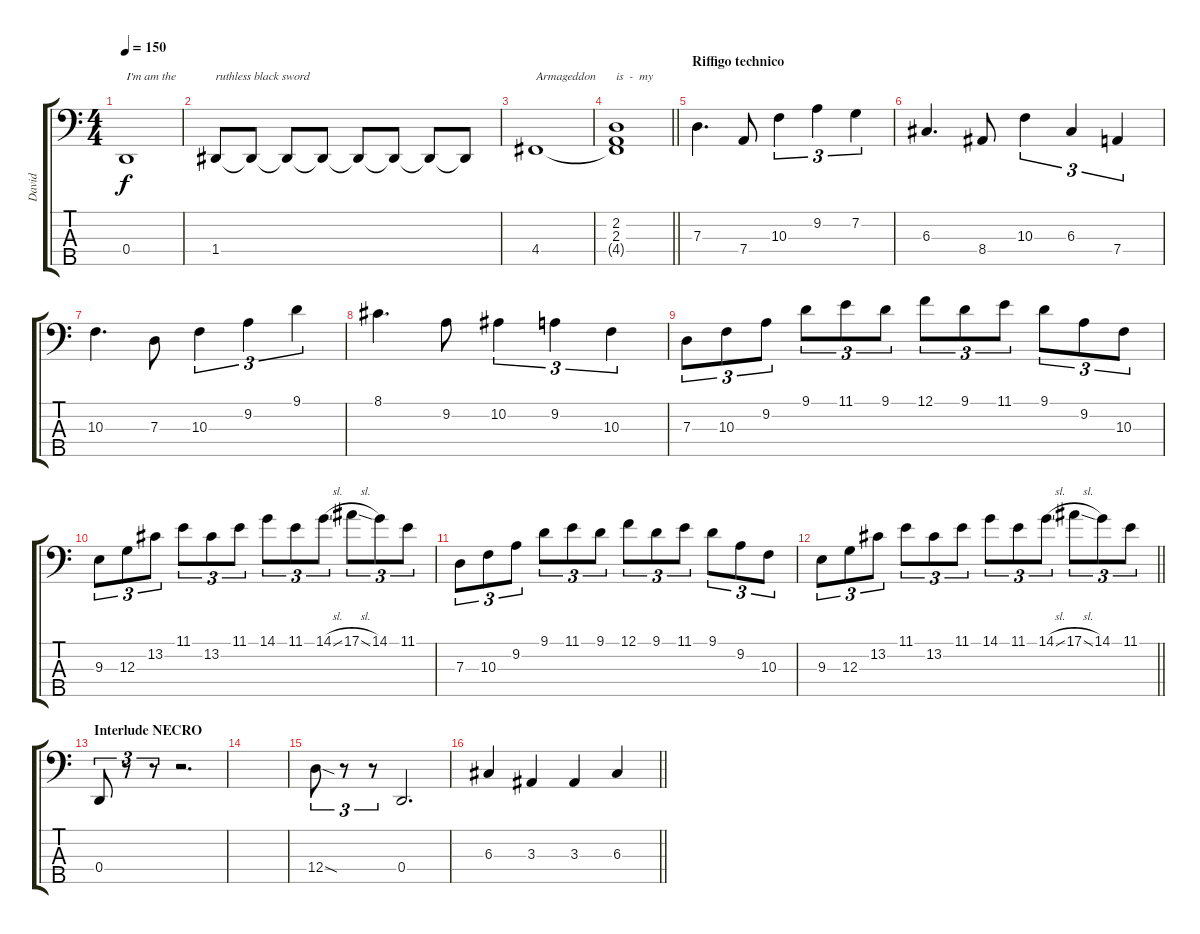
\track ("David" "David") {instrument slapbass1}
\staff {score tabs}
\tuning (F2 C2 G1 D1 A0) {hide}
\ts (4 4)
\tempo 150
\clef f4
\ks c
0.4.1{txt "I'm am the" dy f} |
1.4.8{txt "ruthless black sword"} 1.4{t}.8 1.4{t}.8 1.4{t}.8 1.4{t}.8 1.4{t}.8 1.4{t}.8 1.4{t}.8 |
4.4.1{txt "Armageddon "} |
\barLineRight lightlight
(2.2 2.3 4.4{t}).1{txt "is  -  my "} |
\section ("" "Riffigo technico")
7.3.4{d} 7.4.8 10.3.4{tu (3 2)} 9.2.4{tu (3 2)} 7.2.4{tu (3 2)} |
6.3.4{d} 8.4.8 10.3.4{tu (3 2)} 6.3.4{tu (3 2)} 7.4.4{tu (3 2)} |
10.3.4{d} 7.3.8 10.3.4{tu (3 2)} 9.2.4{tu (3 2)} 9.1.4{tu (3 2)} |
8.1.4{d} 9.2.8 10.2.4{tu (3 2)} 9.2.4{tu (3 2)} 10.3.4{tu (3 2)} |
7.3.8{tu (3 2)} 10.3.8{tu (3 2)} 9.2.8{tu (3 2)} 9.1.8{tu (3 2)} 11.1.8{tu (3 2)} 9.1.8{tu (3 2)} 12.1.8{tu (3 2)} 9.1.8{tu (3 2)} 11.1.8{tu (3 2)} 9.1.8{tu (3 2)} 9.2.8{tu (3 2)} 10.3.8{tu (3 2)} |
9.3.8{tu (3 2)} 12.3.8{tu (3 2)} 13.2.8{tu (3 2)} 11.1.8{tu (3 2)} 13.2.8{tu (3 2)} 11.1.8{tu (3 2)} 14.1.8{tu (3 2)} 11.1.8{tu (3 2)} 14.1{sl}.8{tu (3 2)} 17.1{sl}.8{tu (3 2)} 14.1.8{tu (3 2)} 11.1.8{tu (3 2)} |
7.3.8{tu (3 2)} 10.3.8{tu (3 2)} 9.2.8{tu (3 2)} 9.1.8{tu (3 2)} 11.1.8{tu (3 2)} 9.1.8{tu (3 2)} 12.1.8{tu (3 2)} 9.1.8{tu (3 2)} 11.1.8{tu (3 2)} 9.1.8{tu (3 2)} 9.2.8{tu (3 2)} 10.3.8{tu (3 2)} |
\barLineRight lightlight
9.3.8{tu (3 2)} 12.3.8{tu (3 2)} 13.2.8{tu (3 2)} 11.1.8{tu (3 2)} 13.2.8{tu (3 2)} 11.1.8{tu (3 2)} 14.1.8{tu (3 2)} 11.1.8{tu (3 2)} 14.1{sl}.8{tu (3 2)} 17.1{sl}.8{tu (3 2)} 14.1.8{tu (3 2)} 11.1.8{tu (3 2)} |
\section ("" "Interlude NECRO")
0.4.8{tu (3 2)} r.8{tu (3 2)} r.8{tu (3 2)} r.2{d} |
|
12.4{sod}.8{tu (3 2)} r.8{tu (3 2)} r.8{tu (3 2)} 0.4.2{d} |
\barLineRight lightlight
6.3.4 3.3.4 3.3.4 6.3.4
